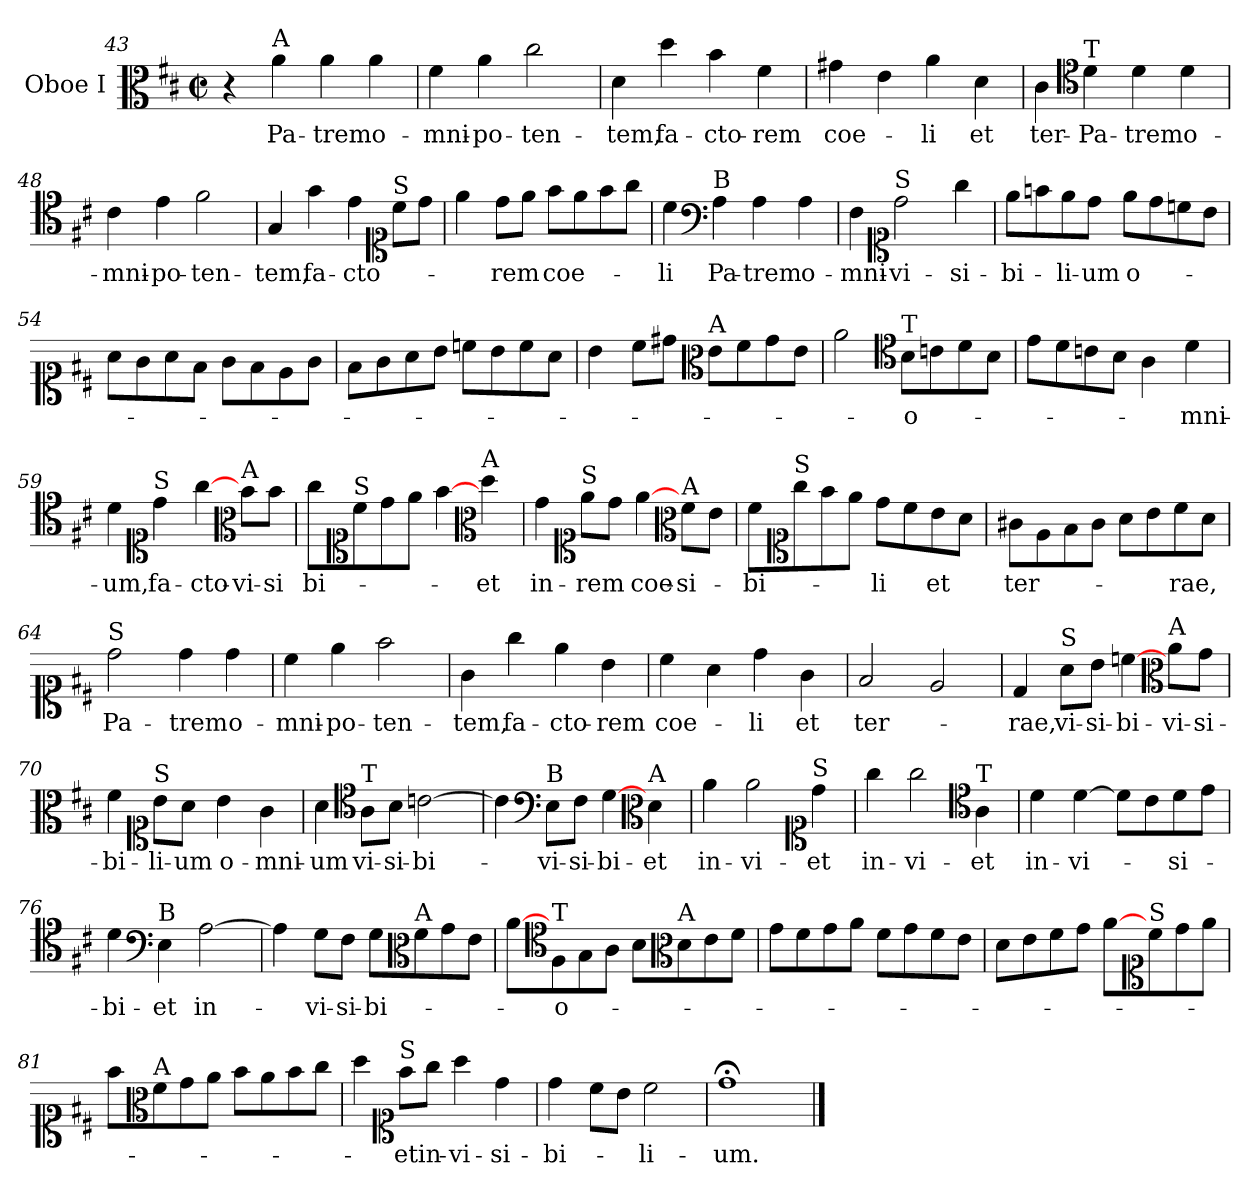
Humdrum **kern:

**kern	**text
*part1	*part1
*staff1	*staff1
*I"Oboe I	*
*I'Ob. I	*
*clefC3	*
*k[f#c#]	*
*M2/2	*
*met(c|)	*
=43	=43
4r	.
!LO:TX:a:t=A	!
4a	Pa-
4a	-trem
4a	o-
=44	=44
4f#	-mni-
4a	-po-
2cc#	-ten-
=45	=45
4d	-tem,
4dd	fa-
4b	-cto-
4f#	-rem
=46	=46
4g#X	coe-
4e	.
4a	-li
4d	et
=47	=47
4c#	ter-
*clefC4	*
!LO:TX:a:t=T	!
4d	Pa-
4d	-trem
4d	o-
=48	=48
4c#	-mni-
4e	-po-
2f#	-ten-
=49	=49
4G	-tem,
4g	fa-
4e	-cto-
*clefC1	*
!LO:TX:a:t=S	!
8cc#\L	.
8dd\J	.
=50	=50
4ee	.
8dd\L	rem
8ee\J	.
8ff#\L	coe-
8ee\	.
8ff#\	.
8gg\J	.
=51	=51
4cc#	-li
*clefF4	*
!LO:TX:a:t=B	!
4A	Pa-
4A	-trem
4A	o-
=52	=52
4F#	-mni-
*clefC1	*
!LO:TX:a:t=S	!
2dd	vi-
4gg	-si-
=53	=53
8ee\L	-bi-
8ffn\	.
8ee\	-li-
8dd\J	-um
8ee\L	o-
8dd\	.
8ccn\	.
8b\J	.
=54	=54
8a\L	.
8g\	.
8a\	.
8f#\J	.
8g\L	.
8f#\	.
8e\	.
8g\J	.
=55	=55
8f#\L	.
8g\	.
8a\	.
8b\J	.
8ccn\L	.
8b\	.
8cc\	.
8a\J	.
=56	=56
4b	.
8cc#\L	.
8dd#X\J	.
*clefC3	*
!LO:TX:a:t=A	!
8e\L	.
8f#\	.
8g\	.
8e\J	.
=57	=57
2a	.
*clefC4	*
!LO:TX:a:t=T	!
8B\L	o-
8cn\	.
8d\	.
8B\J	.
=58	=58
8e\L	.
8d\	.
8cn\	.
8B\J	.
4A	.
4d	-mni-
=59	=59
4d	-um,
*clefC1	*
!LO:TX:a:t=S	!
4dd	fa-
[4gg	-cto-
*clefC3	*
!LO:TX:a:t=A	!
8b\L	vi-
8b\J	-si
=60	=60
8cc#\L	bi-
*clefC1	*
!LO:TX:a:t=S	!
8cc#\	.
8dd\	.
8ee\J	.
[4ff#	.
*clefC3	*
!LO:TX:a:t=A	!
4dd	et
=61	=61
4g	in-
*clefC1	*
!LO:TX:a:t=S	!
8ee\L	-rem
8dd\J	.
[4ee	coe-
*clefC3	*
!LO:TX:a:t=A	!
8f#\L	-si-
8e\J	.
=62	=62
8f#\L	-bi-
*clefC1	*
!LO:TX:a:t=S	!
8gg\	.
8ff#\	.
8ee\J	.
8dd\L	-li
8cc#\	.
8b\	et
8a\J	.
=63	=63
8g#X\L	ter-
8e\	.
8f#\	.
8g#\J	.
8a\L	.
8b\	.
8cc#\	-rae,
8a\J	.
=64	=64
!LO:TX:a:t=S	!
2dd	Pa-
4dd	-trem
4dd	o-
=65	=65
4cc#	-mni-
4ee	-po-
2ff#	-ten-
=66	=66
4g	-tem,
4gg	fa-
4ee	-cto-
4b	-rem
=67	=67
4cc#	coe-
4a	.
4dd	-li
4g	et
=68	=68
2f#	ter-
2e	.
=69	=69
4d	-rae,
!LO:TX:a:t=S	!
8a\L	vi-
8b\J	-si-
[4ccn	-bi-
*clefC3	*
!LO:TX:a:t=A	!
8a\L	vi-
8g\J	-si-
=70	=70
4f#	-bi-
*clefC1	*
!LO:TX:a:t=S	!
8b\L	-li-
8a\J	-um
4b	o-
4g	-mni-
=71	=71
4a	-um
*clefC4	*
!LO:TX:a:t=T	!
8A\L	vi-
8B\J	-si-
[2cn	-bi-
=72	=72
4c]	.
*clefF4	*
!LO:TX:a:t=B	!
8E\L	vi-
8F#\J	-si-
[4G	-bi-
*clefC3	*
!LO:TX:a:t=A	!
4d	et
=73	=73
4a	in-
2a	-vi-
*clefC1	*
!LO:TX:a:t=S	!
4dd	et
=74	=74
4gg	in-
2gg	-vi-
*clefC4	*
!LO:TX:a:t=T	!
4A	et
=75	=75
4d	in-
[4d	-vi-
8d\L]	.
8c#\	.
8d\	-si-
8e\J	.
=76	=76
4d	-bi-
*clefF4	*
!LO:TX:a:t=B	!
4E	et
[2A	in-
=77	=77
4A]	.
8G\L	-vi-
8F#\J	-si-
8G\L	-bi-
*clefC3	*
!LO:TX:a:t=A	!
8f#\	.
8g\	.
8e\J	.
=78	=78
[8a\L	.
*clefC4	*
!LO:TX:a:t=T	!
8F#\	o-
8G\	.
8A\J	.
8B\L	.
*clefC3	*
!LO:TX:a:t=A	!
8d\	.
8e\	.
8f#\J	.
=79	=79
8g\L	.
8f#\	.
8g\	.
8a\J	.
8f#\L	.
8g\	.
8f#\	.
8e\J	.
=80	=80
8d\L	.
8e\	.
8f#\	.
8g\J	.
[8a\L	.
*clefC1	*
!LO:TX:a:t=S	!
8cc#\	.
8dd\	.
8ee\J	.
=81	=81
8ff#\L	.
*clefC3	*
!LO:TX:a:t=A	!
8f#\	.
8g\	.
8a\J	.
8b\L	.
8a\	.
8b\	.
8cc#\J	.
=82	=82
4dd	.
*clefC1	*
!LO:TX:a:t=S	!
8ff#\L	et
8gg\J	in-
4aa	-vi-
4dd	-si-
=83	=83
4dd	-bi-
8cc#\L	.
8b\J	.
2cc#	-li-
=84	=84
1dd;<	-um.
==	==
*-	*-
